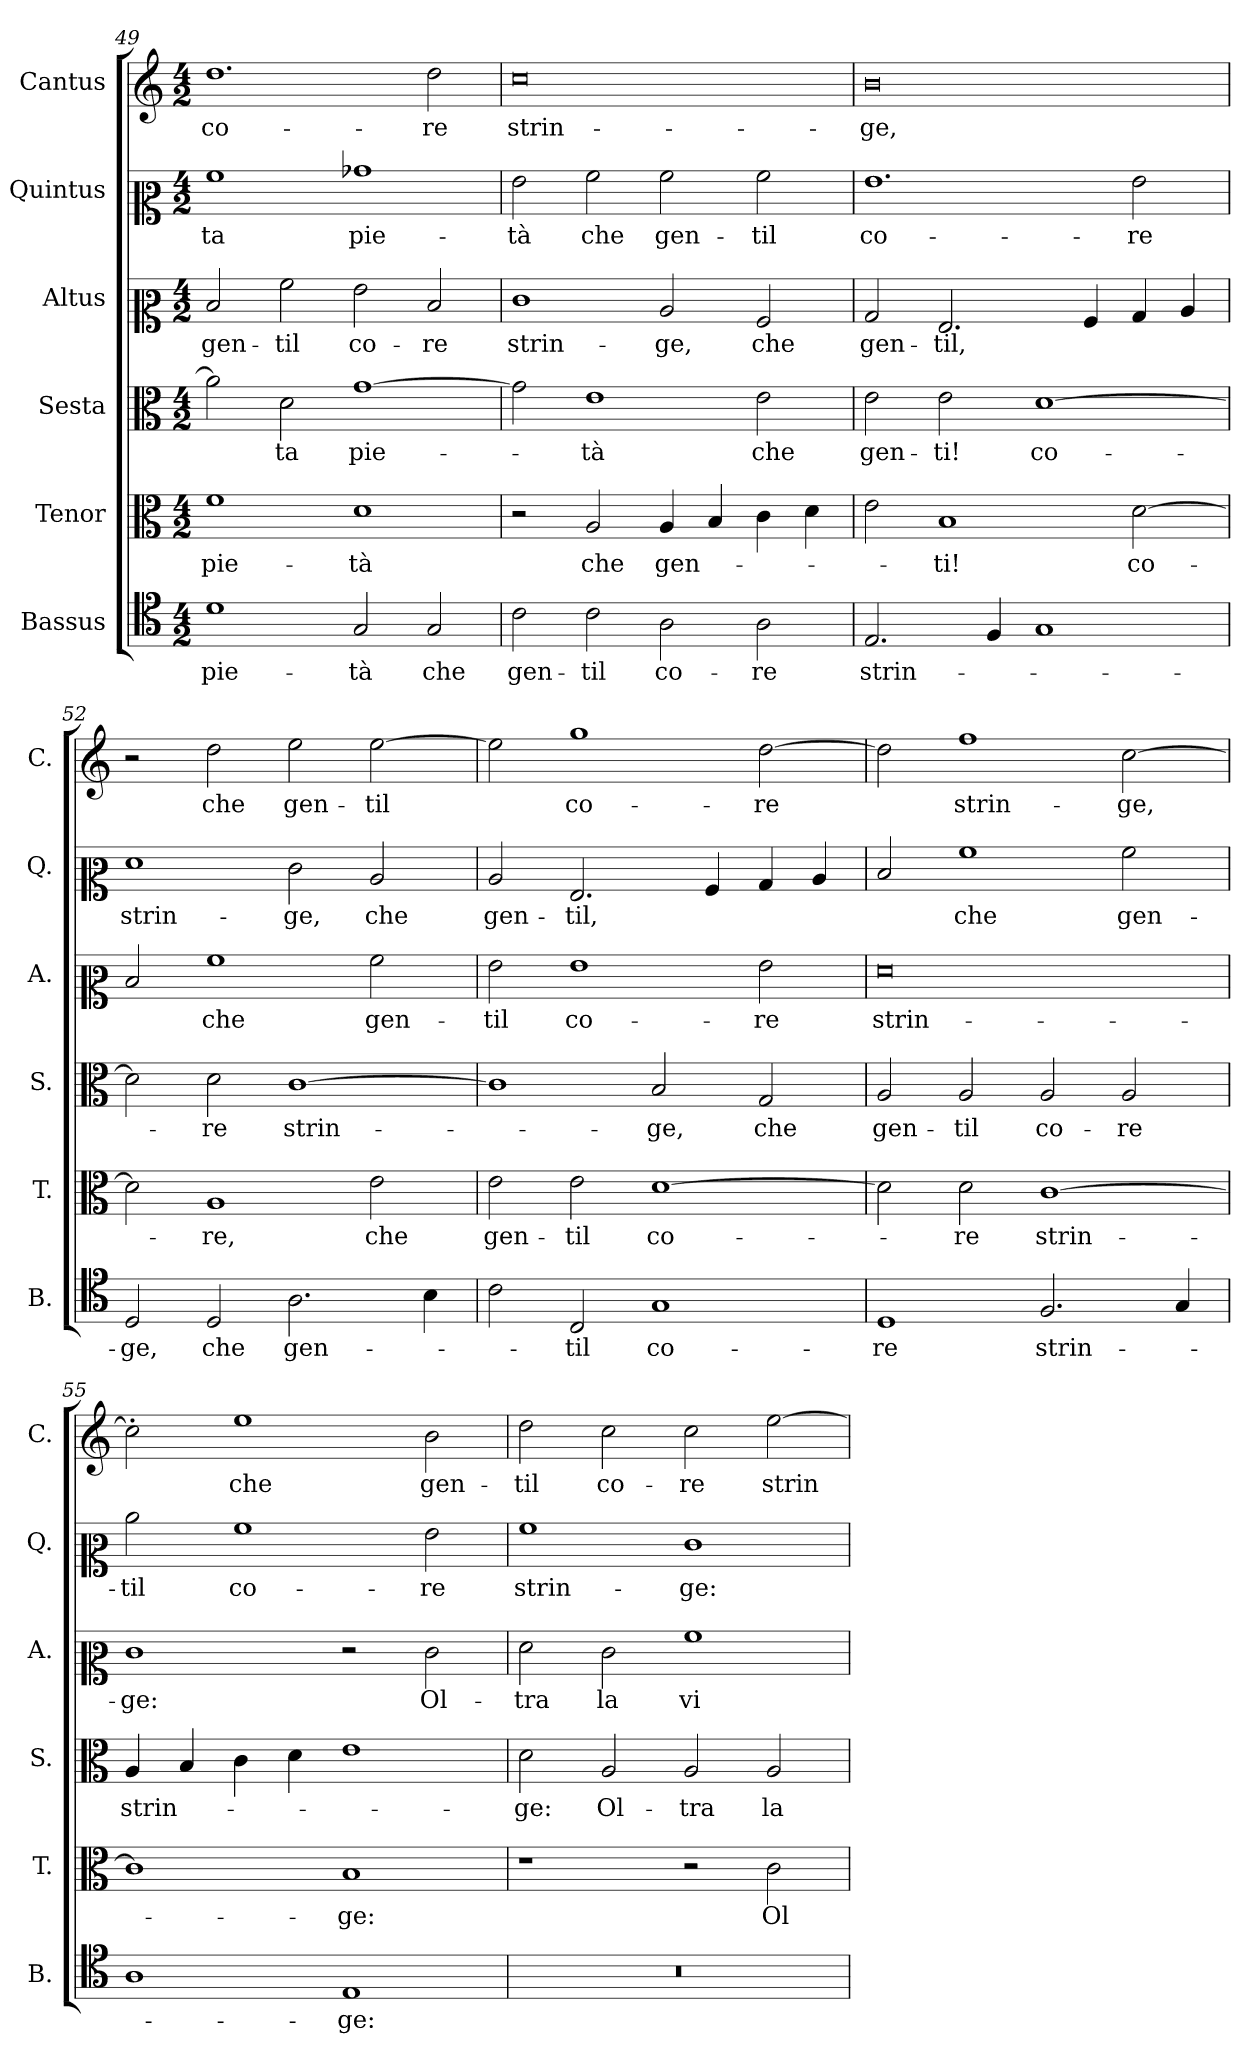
**kern	**text	**kern	**text	**kern	**text	**kern	**text	**kern	**text	**kern	**text
*part6	*part6	*part5	*part5	*part4	*part4	*part3	*part3	*part2	*part2	*part1	*part1
*staff6	*staff6	*staff5	*staff5	*staff4	*staff4	*staff3	*staff3	*staff2	*staff2	*staff1	*staff1
*I"Bassus	*	*I"Tenor	*	*I"Sesta	*	*I"Altus	*	*I"Quintus	*	*I"Cantus	*
*I'B.	*	*I'T.	*	*I'S.	*	*I'A.	*	*I'Q.	*	*I'C.	*
*clefC4	*	*clefC3	*	*clefC3	*	*clefC2	*	*clefC2	*	*clefG2	*
*k[]	*	*k[]	*	*k[]	*	*k[]	*	*k[]	*	*k[]	*
*M4/2	*	*M4/2	*	*M4/2	*	*M4/2	*	*M4/2	*	*M4/2	*
=49	=49	=49	=49	=49	=49	=49	=49	=49	=49	=49	=49
1d	-pie-	1f	pie-	2a\]	.	2d/	gen-	1a	-ta	1.dd	co-
.	.	.	.	2d\	-ta	2a\	-til	.	.	.	.
2G/	-tà	1d	-tà	[1g	pie-	2g\	co-	1b-X	pie-	.	.
2G/	che	.	.	.	.	2d/	-re	.	.	2dd\	-re
!!LO:LB:g=z
=50	=50	=50	=50	=50	=50	=50	=50	=50	=50	=50	=50
2c\	gen-	2r	.	2g\]	.	1e	strin-	2g\	-tà	0cc	strin-
2c\	-til	2A/	che	1e	-tà	.	.	2a\	che	.	.
2A\	co-	4A/	gen-	.	.	2c/	-ge,	2a\	gen-	.	.
.	.	4B/	.	.	.	.	.	.	.	.	.
2A\	-re	4c\	.	2e\	che	2A/	che	2a\	-til	.	.
.	.	4d\	.	.	.	.	.	.	.	.	.
=51	=51	=51	=51	=51	=51	=51	=51	=51	=51	=51	=51
2.E/	-strin-	2e\	.	2e\	gen-	2B/	gen-	1.g	co-	0b	-ge,
.	.	1B	-ti!	2e\	-ti!	2.G/	-til,	.	.	.	.
4F/	.	.	.	.	.	.	.	.	.	.	.
1G	.	.	.	[1d	co-	.	.	.	.	.	.
.	.	.	.	.	.	4A/	.	.	.	.	.
.	.	[2d\	co-	.	.	4B/	.	2g\	-re	.	.
.	.	.	.	.	.	4c/	.	.	.	.	.
=52	=52	=52	=52	=52	=52	=52	=52	=52	=52	=52	=52
2D/	-ge,	2d\]	.	2d\]	.	2d/	.	1f	strin-	2r	.
2D/	che	1A	-re,	2d\	-re	1a	che	.	.	2dd\	che
2.A\	gen-	.	.	[1c	strin-	.	.	2e\	-ge,	2ee\	gen-
.	.	2e\	che	.	.	2a\	gen-	2c/	che	[2ee\	-til
4B\	.	.	.	.	.	.	.	.	.	.	.
=53	=53	=53	=53	=53	=53	=53	=53	=53	=53	=53	=53
2c\	.	2e\	gen-	1c]	.	2g\	-til	2c/	gen-	2ee\]	.
2C/	-til	2e\	-til	.	.	1g	co-	2.G/	-til,	1gg	co-
1G	co-	[1d	co-	2B/	-ge,	.	.	.	.	.	.
.	.	.	.	.	.	.	.	4A/	.	.	.
.	.	.	.	2G/	che	2g\	-re	4B/	.	[2dd\	-re
.	.	.	.	.	.	.	.	4c/	.	.	.
=54	=54	=54	=54	=54	=54	=54	=54	=54	=54	=54	=54
1D	-re	2d\]	.	2A/	gen-	0f	strin-	2d/	.	2dd\]	.
.	.	2d\	-re	2A/	-til	.	.	1a	che	1ff	strin-
2.F/	strin-	[1c	strin-	2A/	co-	.	.	.	.	.	.
.	.	.	.	2A/	-re	.	.	2a\	gen-	[2cc\	-ge,
4G/	.	.	.	.	.	.	.	.	.	.	.
=55	=55	=55	=55	=55	=55	=55	=55	=55	=55	=55	=55
1A	.	1c]	.	4A/	strin-	1e	-ge:	2cc\	-til	2cc'\]	.
.	.	.	.	4B/	.	.	.	.	.	.	.
.	.	.	.	4c\	.	.	.	1a	co-	1ee	che
.	.	.	.	4d\	.	.	.	.	.	.	.
1E	-ge:	1B	-ge:	1e	.	2r	.	.	.	.	.
.	.	.	.	.	.	2e\	Ol-	2g\	-re	2b\	gen-
!!LO:PB:g=z
=56	=56	=56	=56	=56	=56	=56	=56	=56	=56	=56	=56
0r	.	1r	.	2d\	-ge:	2f\	-tra	1a	strin-	2dd\	-til
.	.	.	.	2A/	Ol-	2e\	la	.	.	2cc\	co-
.	.	2r	.	2A/	-tra	1a	vi-	1e	-ge:	2cc\	-re
.	.	2c\	Ol-	2A/	la	.	.	.	.	[2ee\	strin-
=	=	=	=	=	=	=	=	=	=	=	=
*-	*-	*-	*-	*-	*-	*-	*-	*-	*-	*-	*-
